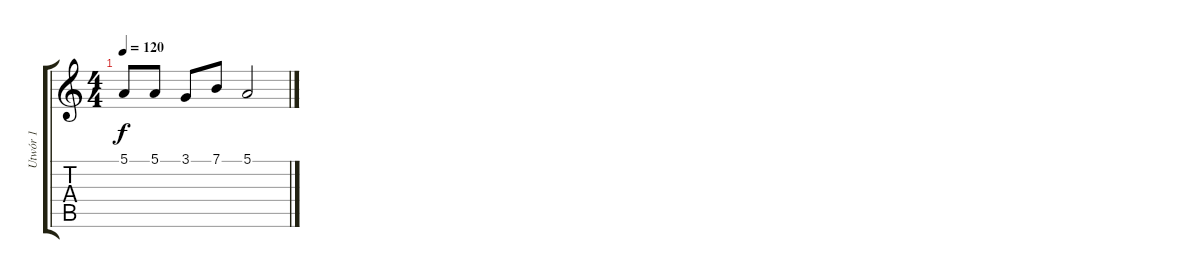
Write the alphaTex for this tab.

\track ("Utwór 1" "Utwór 1") {instrument celesta}
\staff {score tabs}
\tuning (E4 B3 G3 D3 A2 E2) {hide}
\ts (4 4)
\tempo 120
\clef g2
\ks c
5.1.8{dy f} 5.1.8 3.1.8 7.1.8 5.1.2
